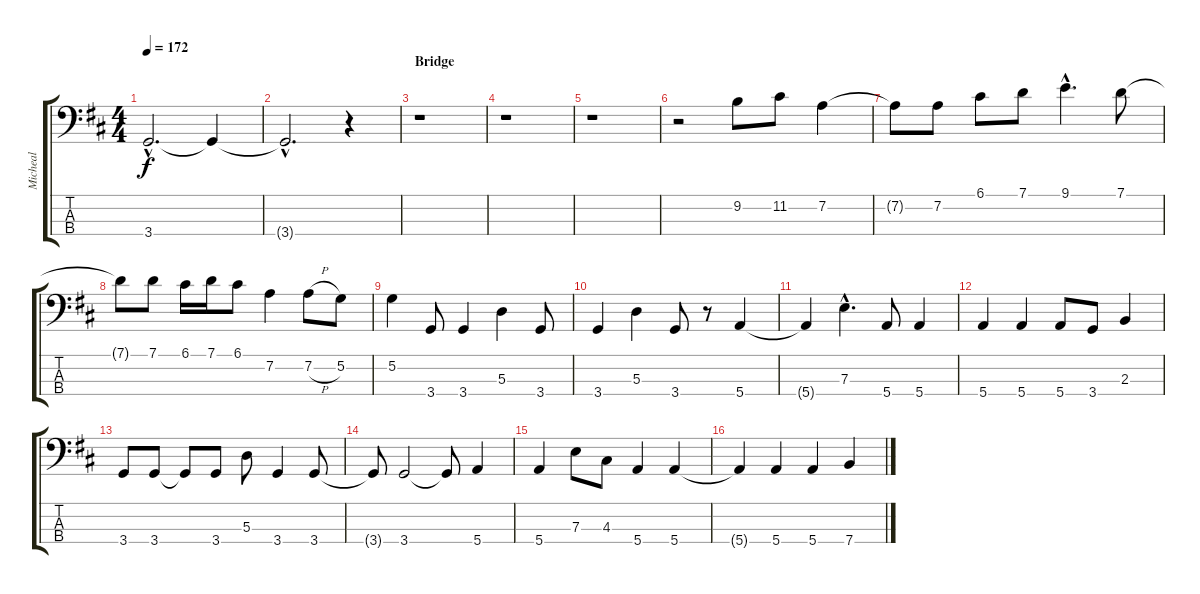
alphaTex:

\track ("Micheal" "Micheal") {instrument electricbassfinger}
\staff {score tabs}
\tuning (G2 D2 A1 E1) {hide}
\ts (4 4)
\tempo 172
\clef f4
\ks d
3.4{hac t}.2{d dy f} 3.4{t}.4 |
3.4{hac t}.2{d} r.4 |
\section ("" "Bridge")
r.1 |
r.1 |
r.1 |
r.2 9.2.8 11.2.8 7.2.4 |
7.2{t}.8 7.2.8 6.1.8 7.1.8 9.1{hac}.4{d} 7.1.8 |
7.1{t}.8 7.1.8 6.1.16 7.1.16 6.1.8 7.2.4 7.2{h}.8 5.2.8 |
5.2.4 3.4.8 3.4.4 5.3.4 3.4.8 |
3.4.4 5.3.4 3.4.8 r.8 5.4.4 |
5.4{t}.4 7.3{hac}.4{d} 5.4.8 5.4.4 |
5.4.4 5.4.4 5.4.8 3.4.8 2.3.4 |
3.4.8 3.4.8 3.4{t}.8 3.4.8 5.3.8 3.4.4 3.4.8 |
3.4{t}.8 3.4.2 3.4{t}.8 5.4.4 |
5.4.4 7.3.8 4.3.8 5.4.4 5.4.4 |
5.4{t}.4 5.4.4 5.4.4 7.4.4
